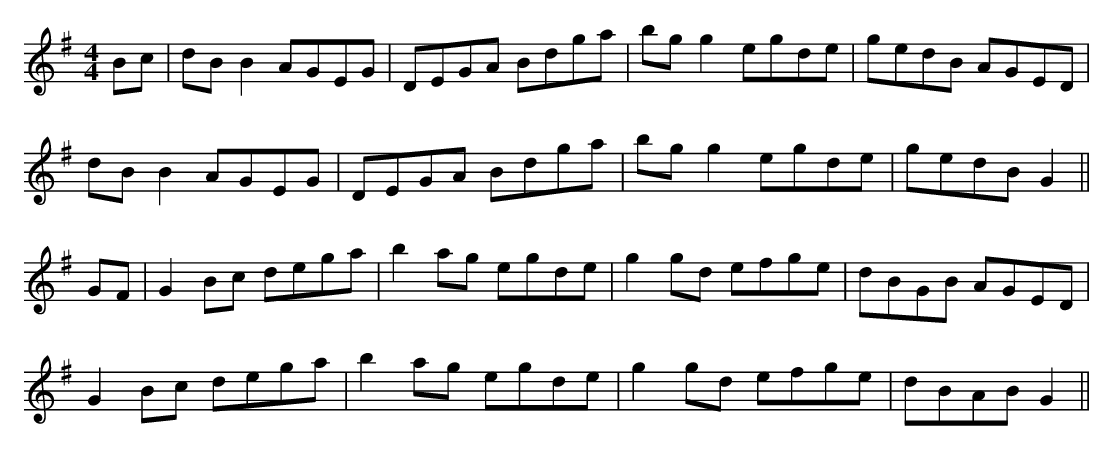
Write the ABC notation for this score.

X:1
M:4/4
K:G
Bc | dBB2 AGEG | DEGA Bdga | bgg2 egde | gedB AGED |
dBB2 AGEG | DEGA Bdga | bgg2 egde | gedB G2||
GF | G2Bc dega | b2ag egde | g2gd efge | dBGB AGED |
G2Bc dega | b2ag egde | g2gd efge | dBAB G2 ||
